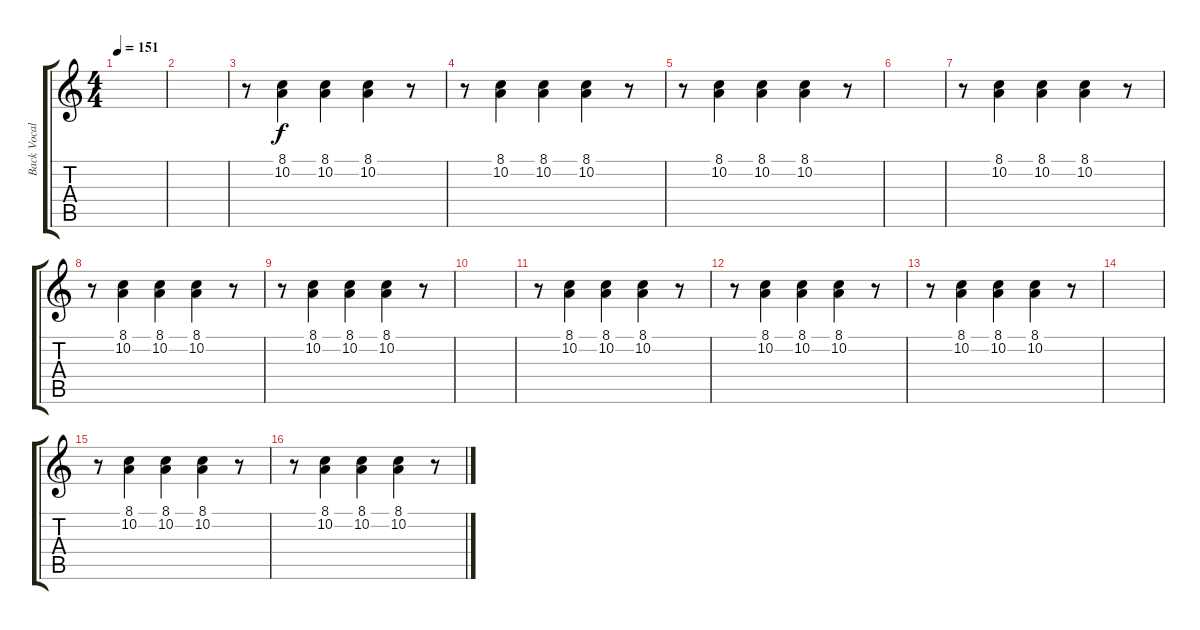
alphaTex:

\track ("Back Vocals" "Back Vocal") {instrument lead8bassandlead}
\staff {score tabs}
\tuning (E4 B3 G3 D3 A2 E2) {hide}
\ts (4 4)
\tempo 151
\clef g2
\ks c
|
|
r.8 (8.1 10.2).4 (8.1 10.2).4 (8.1 10.2).4 r.8 |
r.8 (8.1 10.2).4 (8.1 10.2).4 (8.1 10.2).4 r.8 |
r.8 (8.1 10.2).4 (8.1 10.2).4 (8.1 10.2).4 r.8 |
|
r.8 (8.1 10.2).4 (8.1 10.2).4 (8.1 10.2).4 r.8 |
r.8 (8.1 10.2).4 (8.1 10.2).4 (8.1 10.2).4 r.8 |
r.8 (8.1 10.2).4 (8.1 10.2).4 (8.1 10.2).4 r.8 |
|
r.8 (8.1 10.2).4 (8.1 10.2).4 (8.1 10.2).4 r.8 |
r.8 (8.1 10.2).4 (8.1 10.2).4 (8.1 10.2).4 r.8 |
r.8 (8.1 10.2).4 (8.1 10.2).4 (8.1 10.2).4 r.8 |
|
r.8 (8.1 10.2).4 (8.1 10.2).4 (8.1 10.2).4 r.8 |
r.8 (8.1 10.2).4 (8.1 10.2).4 (8.1 10.2).4 r.8
